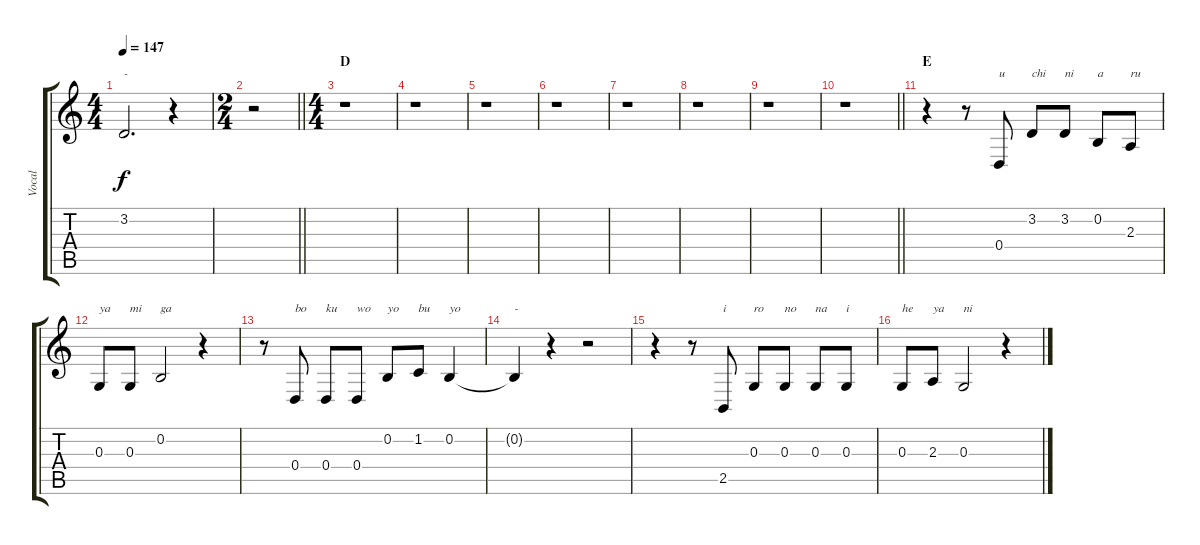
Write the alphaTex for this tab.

\track ("Vocal" "Vocal") {instrument clarinet}
\staff {score tabs}
\tuning (E4 B3 G3 D3 A2 E2) {hide}
\ts (4 4)
\tempo 147
\clef g2
\ks c
3.2.2{d txt "-" dy f} r.4 |
\ts (2 4)
\barLineRight lightlight
r.2 |
\ts (4 4)
\section ("" "D")
r.1 |
r.1 |
r.1 |
r.1 |
r.1 |
r.1 |
r.1 |
\barLineRight lightlight
r.1 |
\section ("" "E")
r.4 r.8 0.4.8{txt "u"} 3.2.8{txt "chi"} 3.2.8{txt "ni"} 0.2.8{txt "a"} 2.3.8{txt "ru"} |
0.3.8{txt "ya"} 0.3.8{txt "mi"} 0.2.2{txt "ga"} r.4 |
r.8 0.4.8{txt "bo"} 0.4.8{txt "ku"} 0.4.8{txt "wo"} 0.2.8{txt "yo"} 1.2.8{txt "bu"} 0.2.4{txt "yo"} |
0.2{t}.4{txt "-"} r.4 r.2 |
r.4 r.8 2.5.8{txt "i"} 0.3.8{txt "ro"} 0.3.8{txt "no"} 0.3.8{txt "na"} 0.3.8{txt "i"} |
0.3.8{txt "he"} 2.3.8{txt "ya"} 0.3.2{txt "ni"} r.4
